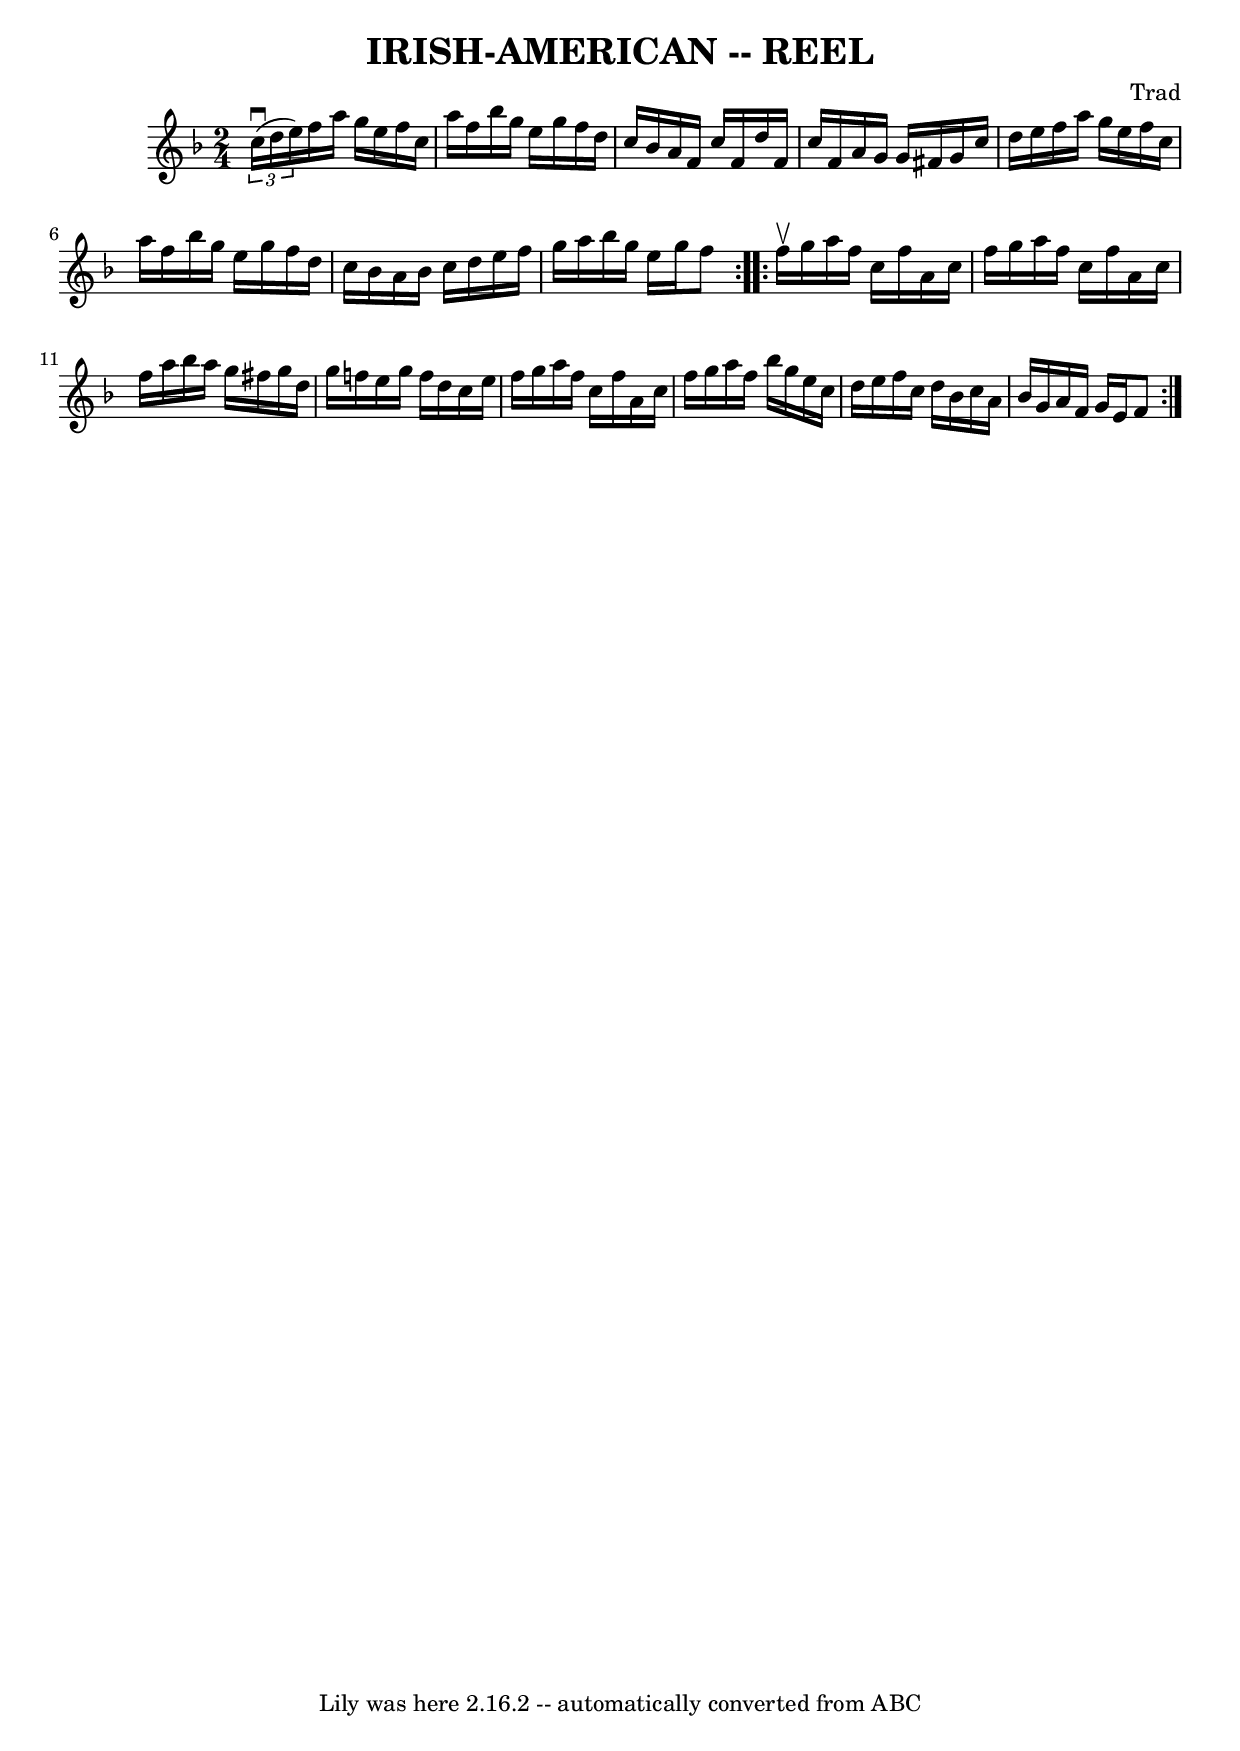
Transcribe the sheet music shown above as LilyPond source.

\version "2.16.2"
\include "Mammoth.ily"
\header {
  %% book = "Cole's 1000 Fiddle Tunes"
  composer = "Trad"
  crossRefNumber = "1"
  footnotes = ""
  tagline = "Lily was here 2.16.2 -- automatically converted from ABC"
  title = "IRISH-AMERICAN -- REEL"

}
voicedefault =  {



  \repeat volta 2 {

    \time 2/4 
    \key f \major
    \times 2/3 { c''16 (^\downbow d''16 e''16) 

	       }       |
    f''16 a''16 g''16 e''16 f''16 c''16 a''16  
    f''16    |
    bes''16 g''16 e''16 g''16 f''16 d''16    
    c''16 bes'16    |
    a'16 f'16 c''16 f'16 d''16 f'16    
    c''16 f'16    |
    a'16 g'16 g'16 fis'16 g'16 c''16    
    d''16 e''16    |
    |
    f''16 a''16 g''16 e''16    
    f''16 c''16 a''16 f''16    |
    bes''16 g''16 e''16    
    g''16 f''16 d''16 c''16 bes'16    |
    a'16 bes'16    
    c''16 d''16 e''16 f''16 g''16 a''16    |
    bes''16    
    g''16 e''16 g''16 f''8    
  }     
  \repeat volta 2 {
    f''16^\upbow   
    g''16        |
    a''16 f''16 c''16 f''16 a'16 c''16    
    f''16 g''16    |
    a''16 f''16 c''16 f''16 a'16 c''16  
    f''16 a''16    |
    bes''16 a''16 g''16 fis''16 g''16    
    d''16 g''16 f''!16    |
    e''16 g''16 f''16 d''16    
    c''16 e''16 f''16 g''16    |
    |
    a''16 f''16    
    c''16 f''16 a'16 c''16 f''16 g''16    |
    a''16 f''16  
    bes''16 g''16 e''16 c''16 d''16 e''16    |
    f''16    
    c''16 d''16 bes'16 c''16 a'16 bes'16 g'16    |
    a'16  
    f'16 g'16 e'16 f'8    
  }   

}

\score{
  <<

    \context Staff="default"
    {
      \voicedefault 
      
    }

  >>
  \layout {
    
  }
  \midi {
  }

}
